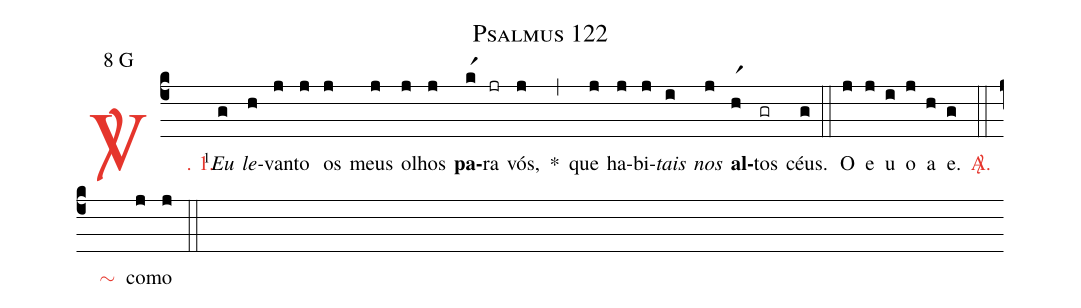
name: Psalmus 122;
mode: 8;
mode-differentia: G;
%%
(c4)

<c><sp>V/</sp>. 1.</c>() <v>\VSup{1}</v><i>Eu</i>(g) <i>le</i>(h)van(j)to(j) os(j) meus(j) o(j)lhos(j) <b>pa</b>(kr1)ra(jr) vós,(j) *(,) que(j) ha(j)bi(j)<i>tais</i>(i) <i>nos</i>(j) <b>al</b>(hr1)tos(gr) céus.(g)

(::)

<eu>O(j) e(j) u(i) o(j) a(h) e.</eu>(g)

<c><sp>A/</sp>.</c>(::)

<nlba><c><sp>~</sp></c>() co</nlba>(j)mo(j)

(::)
